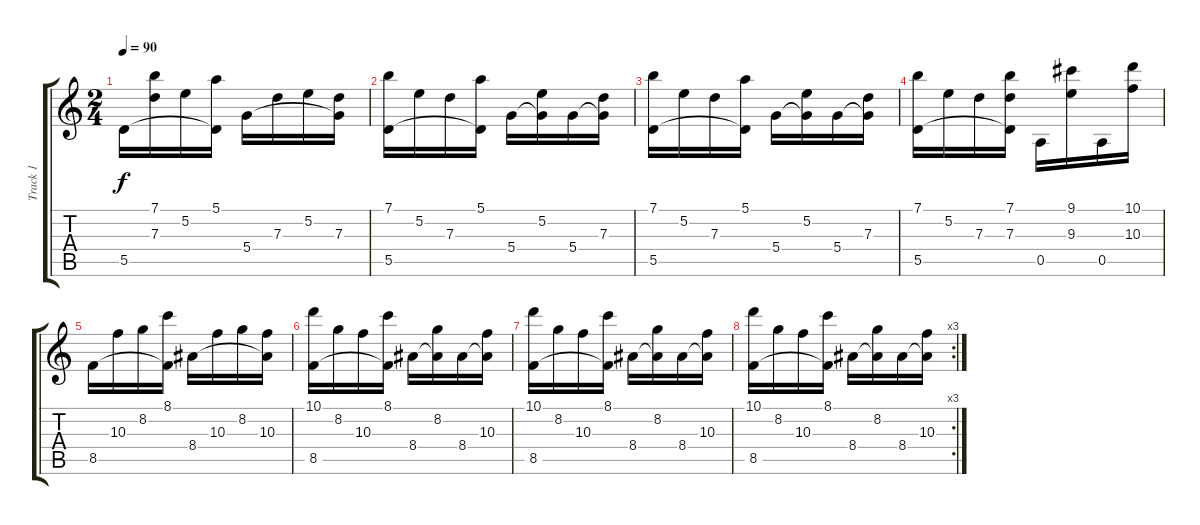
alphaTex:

\track ("Track 1" "Track 1") {instrument acousticguitarnylon}
\staff {score tabs}
\tuning (E4 B3 G3 D3 A2 E2) {hide}
\ts (2 4)
\tempo 90
\clef g2
\ks c
5.5.16{dy f} (7.1{t} 7.3).16 5.2.16 (5.1 5.5{t}).16 5.4.16 7.3.16 5.2.16 (7.3 5.4{t}).16 |
(7.1 5.5).16 5.2.16 7.3.16 (5.1 5.5{t}).16 5.4.16 (5.2 5.4{t}).16 5.4.16 (7.3 5.4{t}).16 |
(7.1 5.5).16 5.2.16 7.3.16 (5.1 5.5{t}).16 5.4.16 (5.2 5.4{t}).16 5.4.16 (7.3 5.4{t}).16 |
(7.1 5.5).16 5.2.16 7.3.16 (7.1 7.3 5.5{t}).16 0.5.16 (9.1 9.3).16 0.5.16 (10.1 10.3).16 |
8.5.16 10.3.16 8.2.16 (8.1 8.5{t}).16 8.4.16 10.3.16 8.2.16 (10.3 8.4{t}).16 |
(10.1 8.5).16 8.2.16 10.3.16 (8.1 8.5{t}).16 8.4.16 (8.2 8.4{t}).16 8.4.16 (10.3 8.4{t}).16 |
(10.1 8.5).16 8.2.16 10.3.16 (8.1 8.5{t}).16 8.4.16 (8.2 8.4{t}).16 8.4.16 (10.3 8.4{t}).16 |
\rc 3
(10.1 8.5).16 8.2.16 10.3.16 (8.1 8.5{t}).16 8.4.16 (8.2 8.4{t}).16 8.4.16 (10.3 8.4{t}).16
